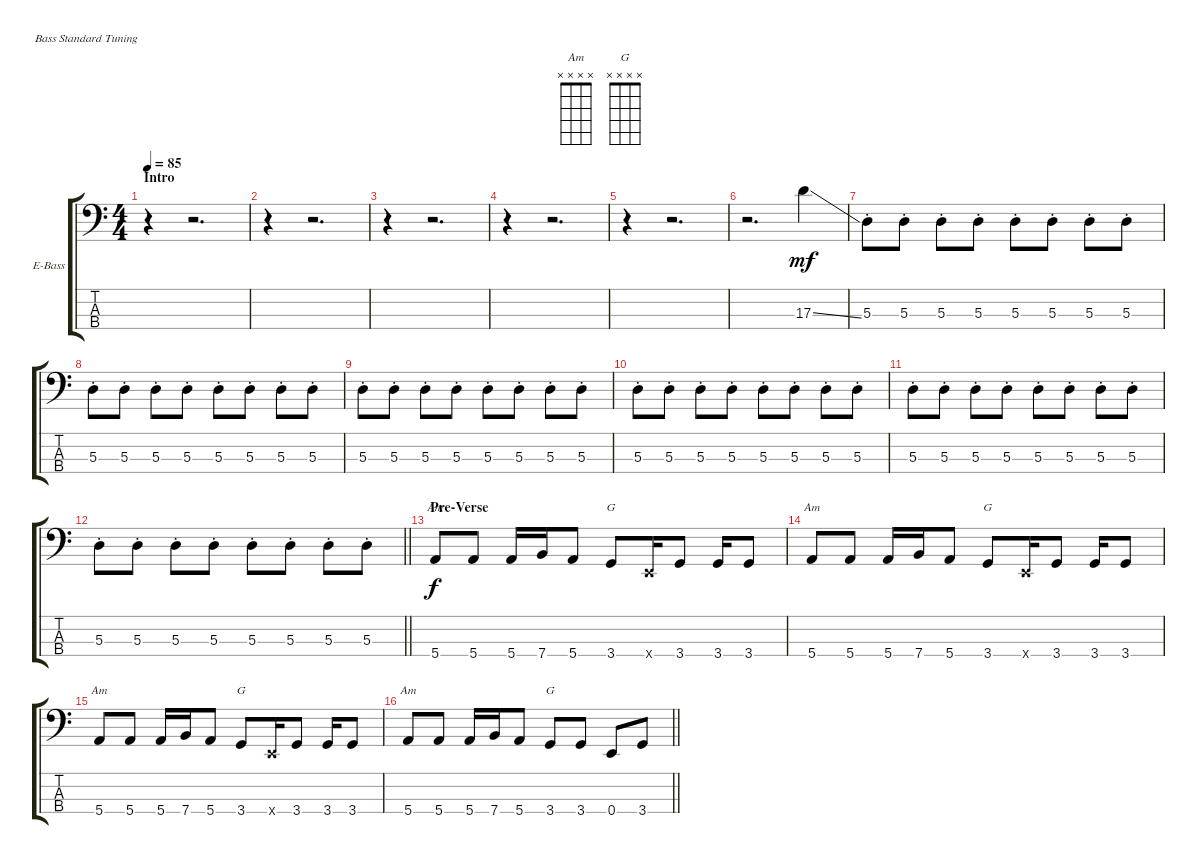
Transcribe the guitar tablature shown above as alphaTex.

\bracketExtendMode groupsimilarinstruments
\firstSystemTrackNameOrientation horizontal
\otherSystemsTrackNameOrientation horizontal
\track ("Michael Dempsey" "E-Bass") {instrument electricbassfinger}
\staff {score tabs}
\tuning (G2 D2 A1 E1)
\chord ("Am" x x x x)
\chord ("G" x x x x)
\ts (4 4)
\beaming (8 2 2 2 2)
\section ("" "Intro")
\tempo 85
\clef f4
\ks c
r.4{dy mf instrument electricbassfinger} r.2{d} |
r.4 r.2{d} |
r.4 r.2{d} |
r.4 r.2{d} |
r.4 r.2{d} |
r.2{d} 17.3{ss}.4 |
5.3{st}.8 5.3{st}.8 5.3{st}.8 5.3{st}.8 5.3{st}.8 5.3{st}.8 5.3{st}.8 5.3{st}.8 |
5.3{st}.8 5.3{st}.8 5.3{st}.8 5.3{st}.8 5.3{st}.8 5.3{st}.8 5.3{st}.8 5.3{st}.8 |
5.3{st}.8 5.3{st}.8 5.3{st}.8 5.3{st}.8 5.3{st}.8 5.3{st}.8 5.3{st}.8 5.3{st}.8 |
5.3{st}.8 5.3{st}.8 5.3{st}.8 5.3{st}.8 5.3{st}.8 5.3{st}.8 5.3{st}.8 5.3{st}.8 |
5.3{st}.8 5.3{st}.8 5.3{st}.8 5.3{st}.8 5.3{st}.8 5.3{st}.8 5.3{st}.8 5.3{st}.8 |
\barLineRight lightlight
5.3{st}.8 5.3{st}.8 5.3{st}.8 5.3{st}.8 5.3{st}.8 5.3{st}.8 5.3{st}.8 5.3{st}.8 |
\section ("" "Pre-Verse")
5.4.8{ch "Am" dy f} 5.4.8 5.4.16 7.4.16 5.4.8 3.4.8{ch "G"} 0.4{x}.16 3.4.8 3.4.16 3.4.8 |
5.4.8{ch "Am"} 5.4.8 5.4.16 7.4.16 5.4.8 3.4.8{ch "G"} 0.4{x}.16 3.4.8 3.4.16 3.4.8 |
5.4.8{ch "Am"} 5.4.8 5.4.16 7.4.16 5.4.8 3.4.8{ch "G"} 0.4{x}.16 3.4.8 3.4.16 3.4.8 |
\barLineRight lightlight
5.4.8{ch "Am"} 5.4.8 5.4.16 7.4.16 5.4.8 3.4.8{ch "G"} 3.4.8 0.4.8 3.4.8
